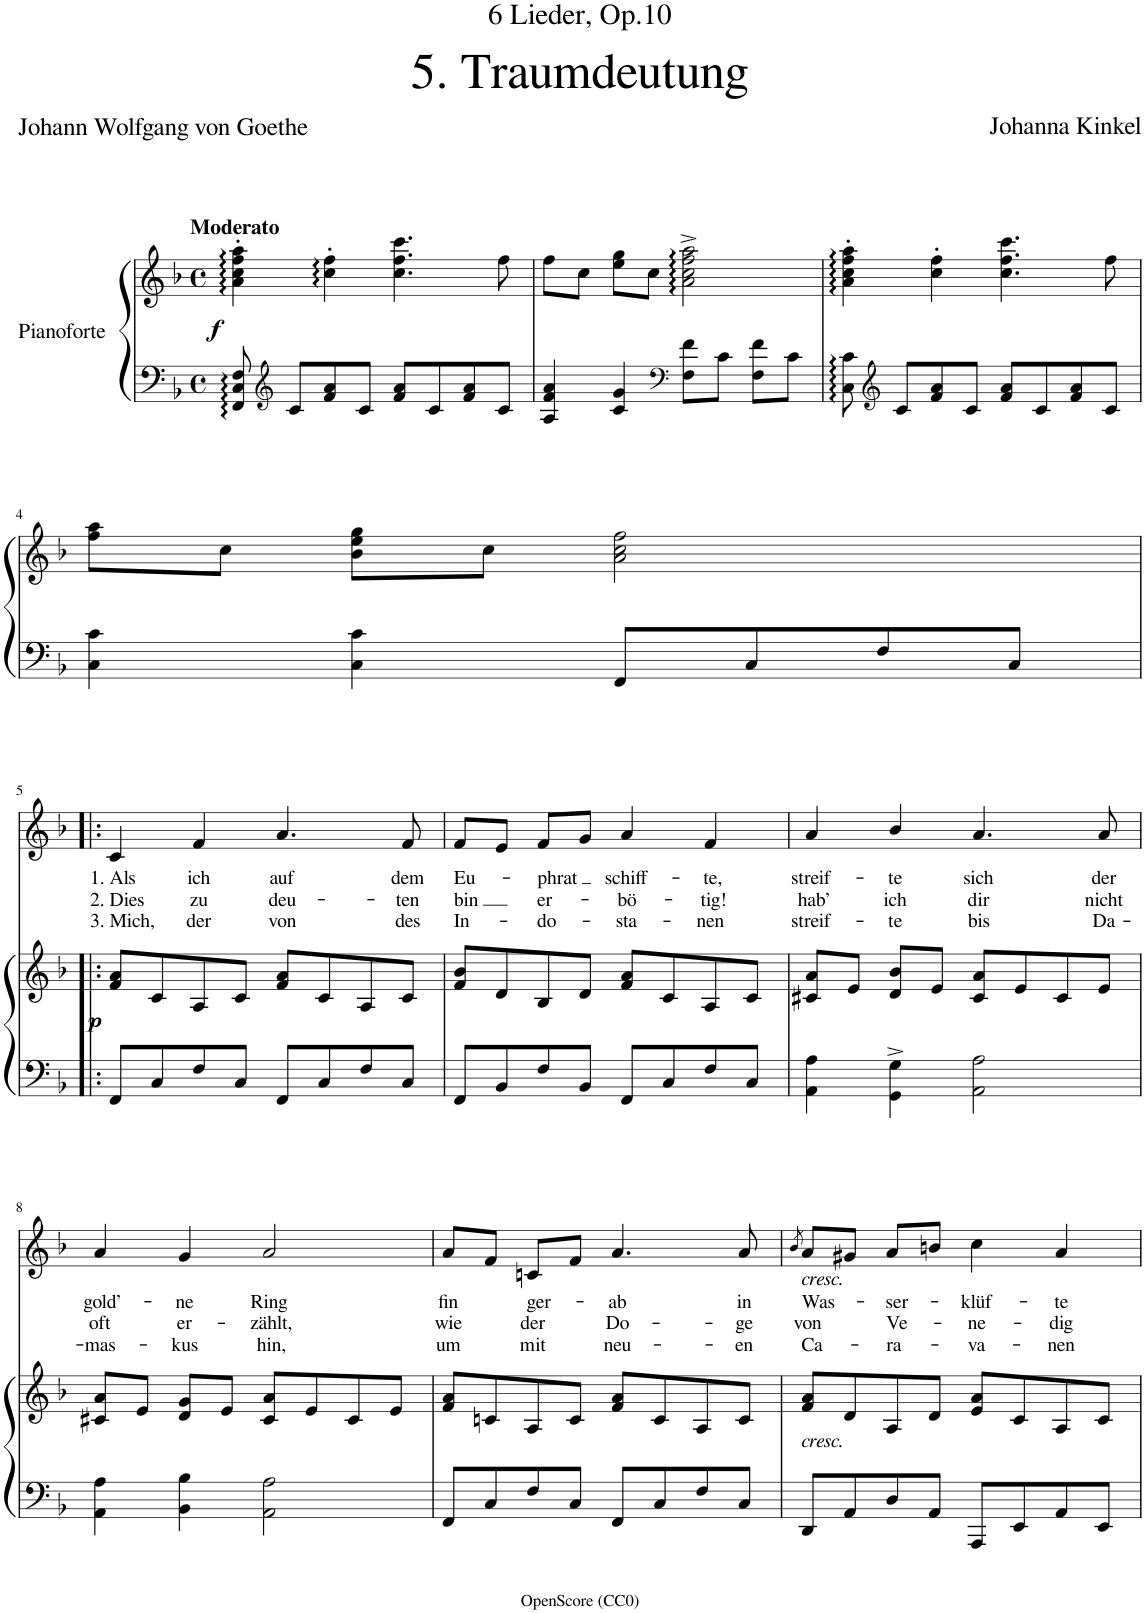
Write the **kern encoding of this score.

**kern	**kern	**dynam	**kern	**text	**text	**text
*part2	*part2	*part2	*part1	*part1	*part1	*part1
*staff3	*staff2	*staff2/3	*staff1	*staff1	*staff1	*staff1
*I"Pianoforte	*	*	*I"Singstimme Voice	*	*	*
*I'Pno	*	*	*	*	*	*
*clefF4	*clefG2	*	*clefG2	*	*	*
*k[b-]	*k[b-]	*	*k[b-]	*	*	*
*M4/4	*M4/4	*	*M4/4	*	*	*
*met(c)	*met(c)	*	*met(c)	*	*	*
=1	=1	=1	=1	=1	=1	=1
!	!	!	!LO:TX:a:B:t=Moderato	!	!	!
!	!	!LO:DY:b	!	!	!	!
8FF/:: 8C/:: 8F/::	4a\' 4cc\' 4ff\' 4aa\'	f	1r	.	.	.
*clefG2	*	*	*	*	*	*
8c/L	.	.	.	.	.	.
8f/ 8a/	4cc\' 4ff\'	.	.	.	.	.
8c/J	.	.	.	.	.	.
8f/ 8a/L	4.cc\ 4.ff\ 4.ccc\	.	.	.	.	.
8c/	.	.	.	.	.	.
8f/ 8a/	.	.	.	.	.	.
8c/J	8ff\	.	.	.	.	.
=2	=2	=2	=2	=2	=2	=2
4A/ 4f/ 4a/	8ff\L	.	1r	.	.	.
.	8cc\J	.	.	.	.	.
4c/ 4g/	8ee\ 8gg\L	.	.	.	.	.
.	8cc\J	.	.	.	.	.
*clefF4	*	*	*	*	*	*
8F\ 8f\L	2a\^ 2cc\^ 2ff\^ 2aa\^	.	.	.	.	.
8c\J	.	.	.	.	.	.
8F\ 8f\L	.	.	.	.	.	.
8c\J	.	.	.	.	.	.
=3	=3	=3	=3	=3	=3	=3
8C\:: 8c\::	4a\' 4cc\' 4ff\' 4aa\'	.	1r	.	.	.
*clefG2	*	*	*	*	*	*
8c/L	.	.	.	.	.	.
8f/ 8a/	4cc\' 4ff\'	.	.	.	.	.
8c/J	.	.	.	.	.	.
8f/ 8a/L	4.cc\ 4.ff\ 4.ccc\	.	.	.	.	.
8c/	.	.	.	.	.	.
8f/ 8a/	.	.	.	.	.	.
8c/J	8ff\	.	.	.	.	.
!!LO:LB:g=z
=4	=4	=4	=4	=4	=4	=4
4C\ 4c\	8ff\ 8aa\L	.	1r	.	.	.
.	8cc\J	.	.	.	.	.
4C\ 4c\	8b-\ 8ee\ 8gg\L	.	.	.	.	.
.	8cc\J	.	.	.	.	.
8FF/L	2a\ 2cc\ 2ff\	.	.	.	.	.
8C/	.	.	.	.	.	.
8F/	.	.	.	.	.	.
8C/J	.	.	.	.	.	.
!!LO:LB:g=z
=5!|:	=5!|:	=5!|:	=5!|:	=5!|:	=5!|:	=5!|:
!	!	!LO:DY:b	!	!LO:LY:b	!LO:LY:b	!LO:LY:b
8FF/L	8f/ 8a/L	p	4c/	1. Als	2. Dies	3. Mich,
8C/	8c/	.	.	.	.	.
!	!	!	!	!LO:LY:b	!LO:LY:b	!LO:LY:b
8F/	8A/	.	4f/	ich	zu	der
8C/J	8c/J	.	.	.	.	.
!	!	!	!	!LO:LY:b	!LO:LY:b	!LO:LY:b
8FF/L	8f/ 8a/L	.	4.a/	auf	deu-	von
8C/	8c/	.	.	.	.	.
8F/	8A/	.	.	.	.	.
!	!	!	!	!LO:LY:b	!LO:LY:b	!LO:LY:b
8C/J	8c/J	.	8f/	dem	-ten	des
=6	=6	=6	=6	=6	=6	=6
!	!	!	!	!LO:LY:b	!LO:LY:b	!LO:LY:b
8FF/L	8f/ 8b-/L	.	8f/L	Eu-	bin	In-
8BB-/	8d/	.	8e/J	.	.	.
!	!	!	!	!LO:LY:b	!LO:LY:b	!LO:LY:b
8F/	8B-/	.	8f/L	-phrat	er-	-do-
8BB-/J	8d/J	.	8g/J	.	.	.
!	!	!	!	!LO:LY:b	!LO:LY:b	!LO:LY:b
8FF/L	8f/ 8a/L	.	4a/	schiff-	-bö-	-sta-
8C/	8c/	.	.	.	.	.
!	!	!	!	!LO:LY:b	!LO:LY:b	!LO:LY:b
8F/	8A/	.	4f/	-te,	-tig!	-nen
8C/J	8c/J	.	.	.	.	.
=7	=7	=7	=7	=7	=7	=7
!	!	!	!	!LO:LY:b	!LO:LY:b	!LO:LY:b
4AA\ 4A\	8c#X/ 8a/L	.	4a/	streif-	hab’	streif-
.	8e/J	.	.	.	.	.
!	!	!	!	!LO:LY:b	!LO:LY:b	!LO:LY:b
4GG\^ 4G\^	8d/ 8b-/L	.	4b-/	-te	ich	-te
.	8e/J	.	.	.	.	.
!	!	!	!	!LO:LY:b	!LO:LY:b	!LO:LY:b
2AA\ 2A\	8c#/ 8a/L	.	4.a/	sich	dir	bis
.	8e/	.	.	.	.	.
.	8c#/	.	.	.	.	.
!	!	!	!	!LO:LY:b	!LO:LY:b	!LO:LY:b
.	8e/J	.	8a/	der	nicht	Da-
!!LO:LB:g=z
=8	=8	=8	=8	=8	=8	=8
!	!	!	!	!LO:LY:b	!LO:LY:b	!LO:LY:b
4AA\ 4A\	8c#X/ 8a/L	.	4a/	gold’-	oft	-mas-
.	8e/J	.	.	.	.	.
!	!	!	!	!LO:LY:b	!LO:LY:b	!LO:LY:b
4BB-\ 4B-\	8d/ 8g/L	.	4g/	-ne	er-	-kus
.	8e/J	.	.	.	.	.
!	!	!	!	!LO:LY:b	!LO:LY:b	!LO:LY:b
2AA\ 2A\	8c#/ 8a/L	.	2a/	Ring	-zählt,	hin,
.	8e/	.	.	.	.	.
.	8c#/	.	.	.	.	.
.	8e/J	.	.	.	.	.
=9	=9	=9	=9	=9	=9	=9
!	!	!	!	!LO:LY:b	!LO:LY:b	!LO:LY:b
8FF/L	8f/ 8a/L	.	8a/L	fin	wie	um
8C/	8cn/	.	8f/J	.	.	.
!	!	!	!	!LO:LY:b	!LO:LY:b	!LO:LY:b
8F/	8A/	.	8cn/L	-ger-	der	mit
8C/J	8c/J	.	8f/J	.	.	.
!	!	!	!	!LO:LY:b	!LO:LY:b	!LO:LY:b
8FF/L	8f/ 8a/L	.	4.a/	-ab	Do-	neu-
8C/	8c/	.	.	.	.	.
8F/	8A/	.	.	.	.	.
!	!	!	!	!LO:LY:b	!LO:LY:b	!LO:LY:b
8C/J	8c/J	.	8a/	-in	-ge	-en
=10	=10	=10	=10	=10	=10	=10
.	.	.	8qb-/	.	.	.
!	!	!	!LO:TX:b:i:t=cresc.	!	!	!
!	!LO:TX:b:i:t=cresc.	!	!	!	!	!
!	!	!	!	!LO:LY:b	!LO:LY:b	!LO:LY:b
8DD/L	8f/ 8a/L	.	8a/L	Was-	von	Ca-
8AA/	8d/	.	8g#X/J	.	.	.
!	!	!	!	!LO:LY:b	!LO:LY:b	!LO:LY:b
8D/	8A/	.	8a/L	-ser-	Ve-	-ra-
8AA/J	8d/J	.	8bn/J	.	.	.
!	!	!	!	!LO:LY:b	!LO:LY:b	!LO:LY:b
8AAA/L	8e/ 8a/L	.	4cc\	-klüf-	-ne-	-va-
8EE/	8c/	.	.	.	.	.
!	!	!	!	!LO:LY:b	!LO:LY:b	!LO:LY:b
8AA/	8A/	.	4a/	-te	-dig	-nen
8EE/J	8c/J	.	.	.	.	.
=	=	=	=	=	=	=
*-	*-	*-	*-	*-	*-	*-
